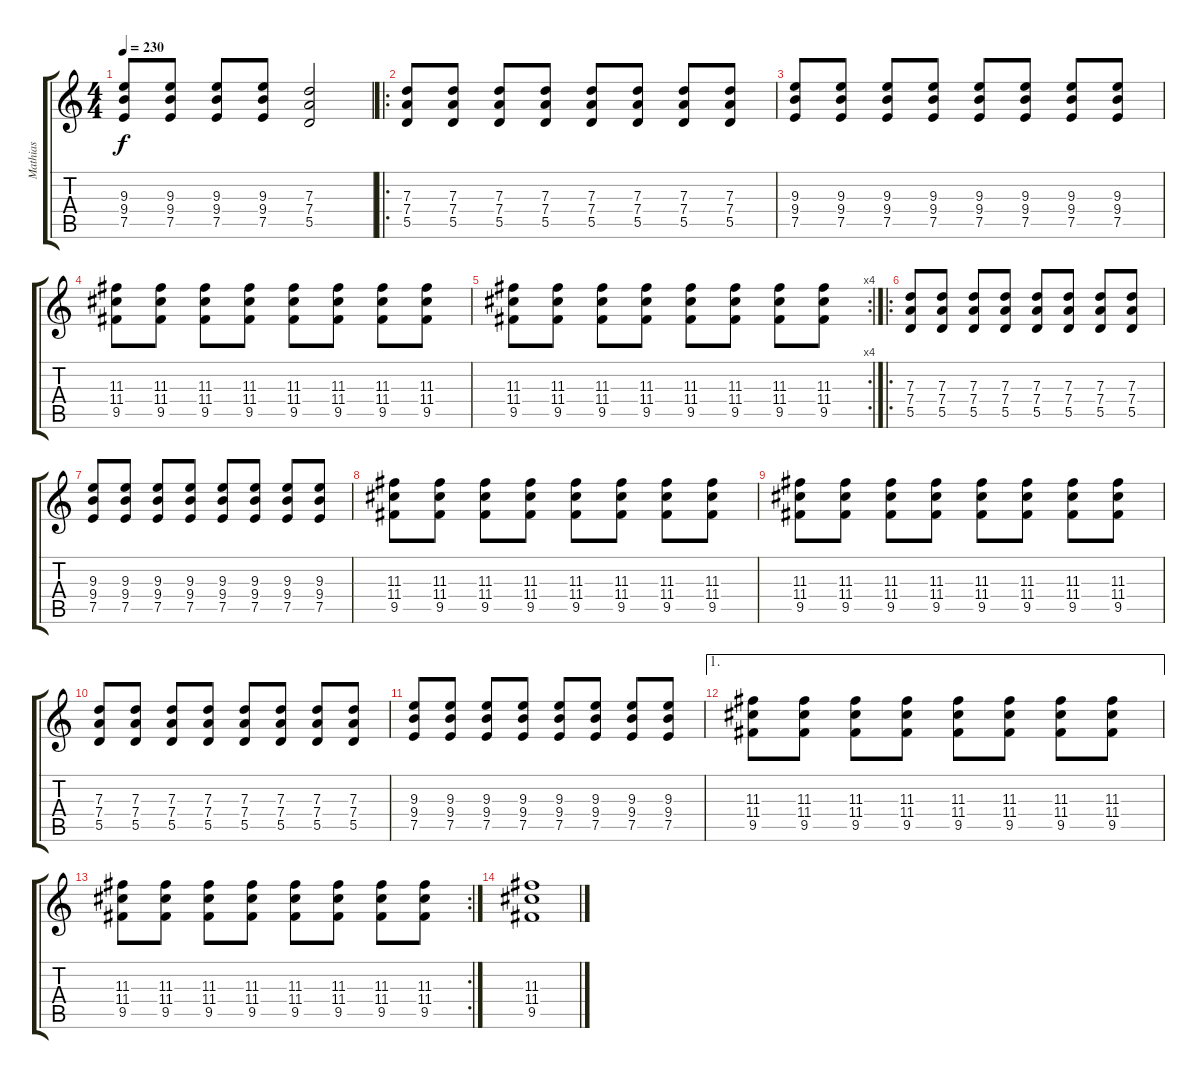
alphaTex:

\track ("Mathias" "Mathias") {instrument distortionguitar}
\staff {score tabs}
\tuning (E4 B3 G3 D3 A2 E2) {hide}
\ts (4 4)
\tempo 230
\clef g2
\ks c
(9.3 9.4 7.5).8{dy f} (9.3 9.4 7.5).8 (9.3 9.4 7.5).8 (9.3 9.4 7.5).8 (7.3 7.4 5.5).2 |
\ro
(7.3 7.4 5.5).8 (7.3 7.4 5.5).8 (7.3 7.4 5.5).8 (7.3 7.4 5.5).8 (7.3 7.4 5.5).8 (7.3 7.4 5.5).8 (7.3 7.4 5.5).8 (7.3 7.4 5.5).8 |
(9.3 9.4 7.5).8 (9.3 9.4 7.5).8 (9.3 9.4 7.5).8 (9.3 9.4 7.5).8 (9.3 9.4 7.5).8 (9.3 9.4 7.5).8 (9.3 9.4 7.5).8 (9.3 9.4 7.5).8 |
(11.3 11.4 9.5).8 (11.3 11.4 9.5).8 (11.3 11.4 9.5).8 (11.3 11.4 9.5).8 (11.3 11.4 9.5).8 (11.3 11.4 9.5).8 (11.3 11.4 9.5).8 (11.3 11.4 9.5).8 |
\rc 4
(11.3 11.4 9.5).8 (11.3 11.4 9.5).8 (11.3 11.4 9.5).8 (11.3 11.4 9.5).8 (11.3 11.4 9.5).8 (11.3 11.4 9.5).8 (11.3 11.4 9.5).8 (11.3 11.4 9.5).8 |
\ro
(7.3 7.4 5.5).8 (7.3 7.4 5.5).8 (7.3 7.4 5.5).8 (7.3 7.4 5.5).8 (7.3 7.4 5.5).8 (7.3 7.4 5.5).8 (7.3 7.4 5.5).8 (7.3 7.4 5.5).8 |
(9.3 9.4 7.5).8 (9.3 9.4 7.5).8 (9.3 9.4 7.5).8 (9.3 9.4 7.5).8 (9.3 9.4 7.5).8 (9.3 9.4 7.5).8 (9.3 9.4 7.5).8 (9.3 9.4 7.5).8 |
(11.3 11.4 9.5).8 (11.3 11.4 9.5).8 (11.3 11.4 9.5).8 (11.3 11.4 9.5).8 (11.3 11.4 9.5).8 (11.3 11.4 9.5).8 (11.3 11.4 9.5).8 (11.3 11.4 9.5).8 |
(11.3 11.4 9.5).8 (11.3 11.4 9.5).8 (11.3 11.4 9.5).8 (11.3 11.4 9.5).8 (11.3 11.4 9.5).8 (11.3 11.4 9.5).8 (11.3 11.4 9.5).8 (11.3 11.4 9.5).8 |
(7.3 7.4 5.5).8 (7.3 7.4 5.5).8 (7.3 7.4 5.5).8 (7.3 7.4 5.5).8 (7.3 7.4 5.5).8 (7.3 7.4 5.5).8 (7.3 7.4 5.5).8 (7.3 7.4 5.5).8 |
(9.3 9.4 7.5).8 (9.3 9.4 7.5).8 (9.3 9.4 7.5).8 (9.3 9.4 7.5).8 (9.3 9.4 7.5).8 (9.3 9.4 7.5).8 (9.3 9.4 7.5).8 (9.3 9.4 7.5).8 |
\ae 1
(11.3 11.4 9.5).8 (11.3 11.4 9.5).8 (11.3 11.4 9.5).8 (11.3 11.4 9.5).8 (11.3 11.4 9.5).8 (11.3 11.4 9.5).8 (11.3 11.4 9.5).8 (11.3 11.4 9.5).8 |
\rc 2
(11.3 11.4 9.5).8 (11.3 11.4 9.5).8 (11.3 11.4 9.5).8 (11.3 11.4 9.5).8 (11.3 11.4 9.5).8 (11.3 11.4 9.5).8 (11.3 11.4 9.5).8 (11.3 11.4 9.5).8 |
(11.3 11.4 9.5).1
